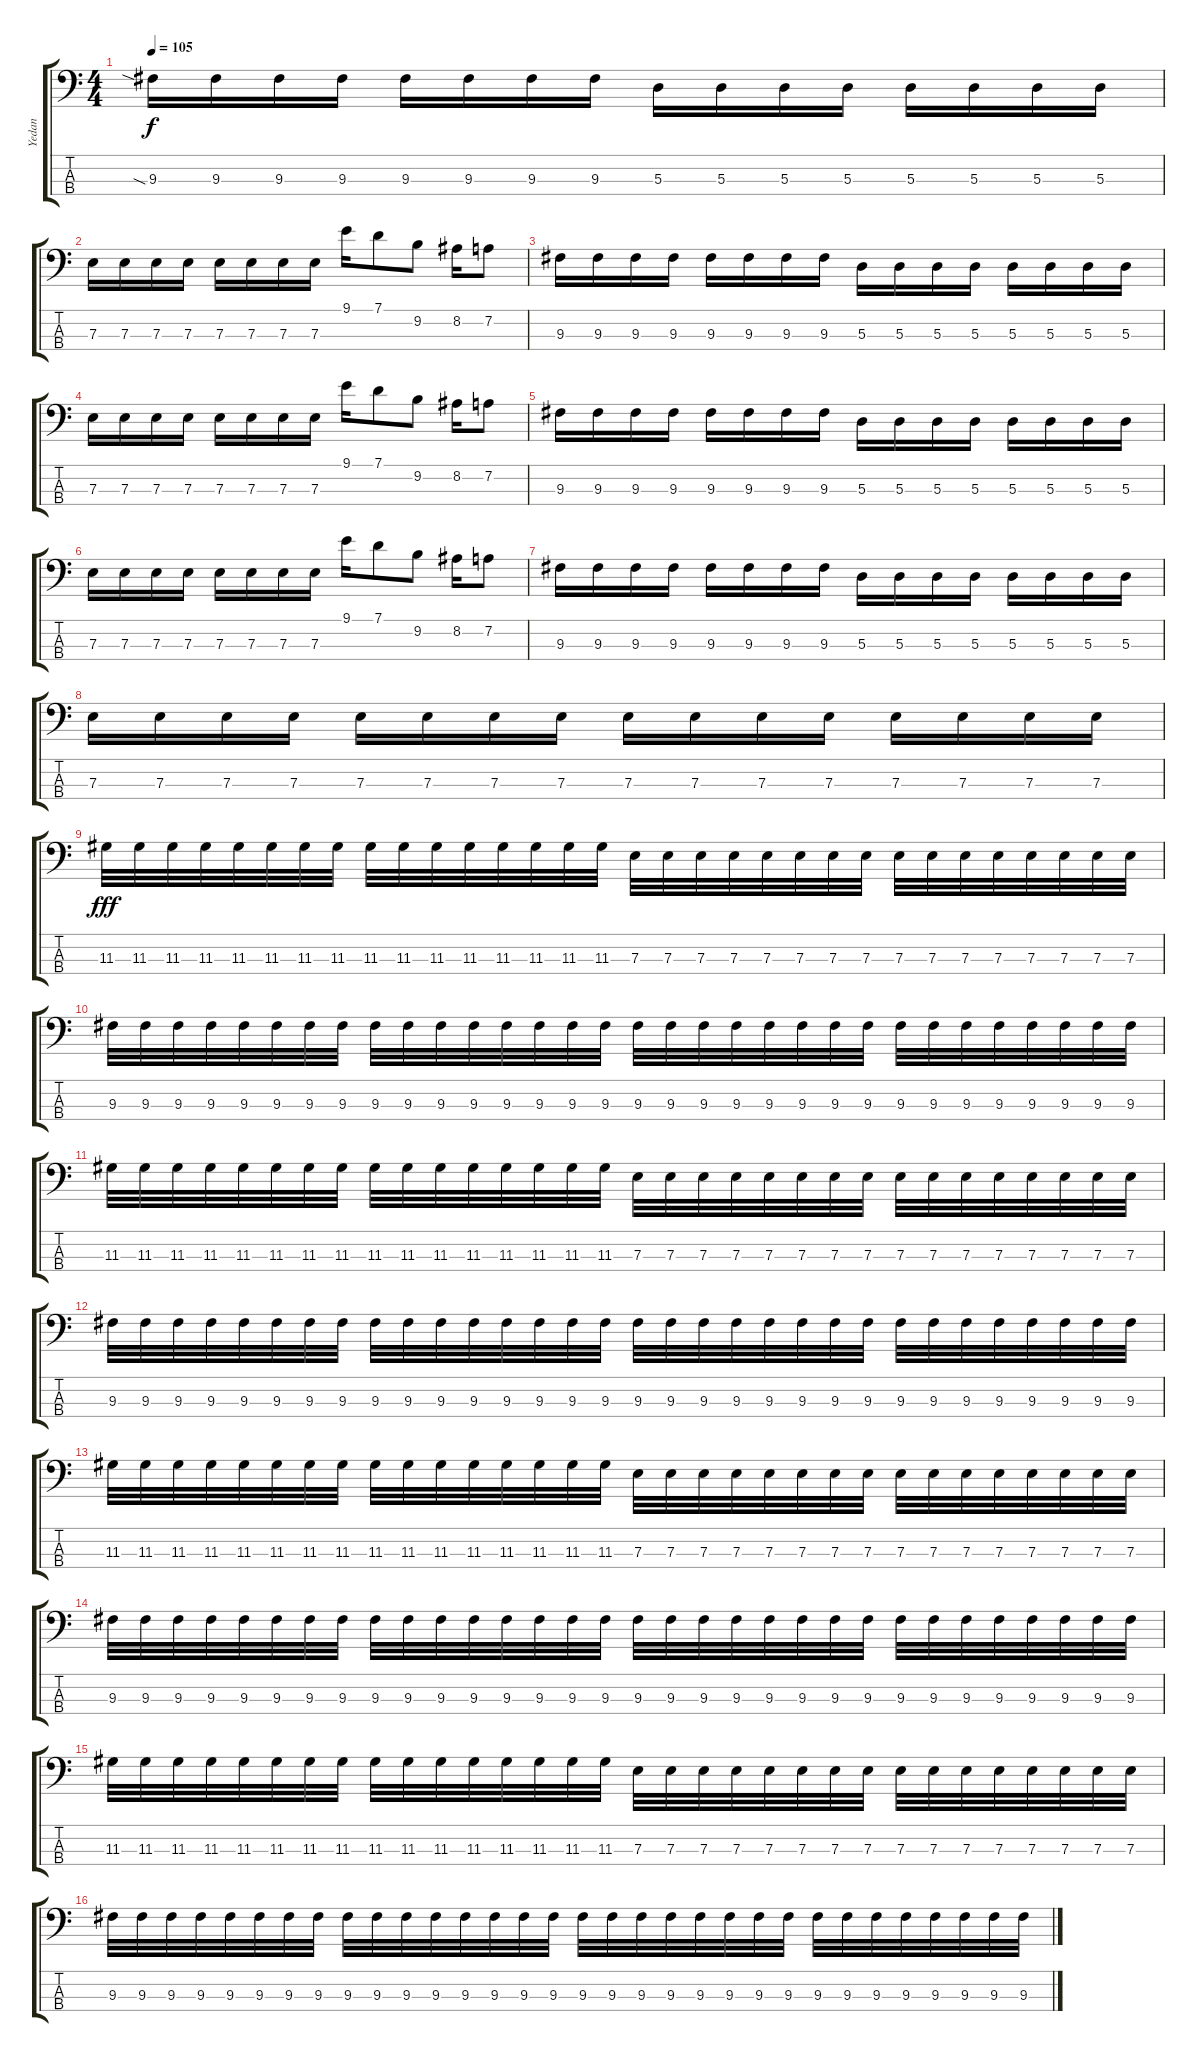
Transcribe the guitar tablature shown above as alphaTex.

\track ("Yedan" "Yedan") {instrument electricbassfinger}
\staff {score tabs}
\tuning (G2 D2 A1 E1) {hide}
\ts (4 4)
\tempo 105
\clef f4
\ks c
9.3{sia}.16{dy f} 9.3.16 9.3.16 9.3.16 9.3.16 9.3.16 9.3.16 9.3.16 5.3.16 5.3.16 5.3.16 5.3.16 5.3.16 5.3.16 5.3.16 5.3.16 |
7.3.16 7.3.16 7.3.16 7.3.16 7.3.16 7.3.16 7.3.16 7.3.16 9.1.16 7.1.8 9.2.8 8.2.16 7.2.8 |
9.3.16 9.3.16 9.3.16 9.3.16 9.3.16 9.3.16 9.3.16 9.3.16 5.3.16 5.3.16 5.3.16 5.3.16 5.3.16 5.3.16 5.3.16 5.3.16 |
7.3.16 7.3.16 7.3.16 7.3.16 7.3.16 7.3.16 7.3.16 7.3.16 9.1.16 7.1.8 9.2.8 8.2.16 7.2.8 |
9.3.16 9.3.16 9.3.16 9.3.16 9.3.16 9.3.16 9.3.16 9.3.16 5.3.16 5.3.16 5.3.16 5.3.16 5.3.16 5.3.16 5.3.16 5.3.16 |
7.3.16 7.3.16 7.3.16 7.3.16 7.3.16 7.3.16 7.3.16 7.3.16 9.1.16 7.1.8 9.2.8 8.2.16 7.2.8 |
9.3.16 9.3.16 9.3.16 9.3.16 9.3.16 9.3.16 9.3.16 9.3.16 5.3.16 5.3.16 5.3.16 5.3.16 5.3.16 5.3.16 5.3.16 5.3.16 |
7.3.16 7.3.16 7.3.16 7.3.16 7.3.16 7.3.16 7.3.16 7.3.16 7.3.16 7.3.16 7.3.16 7.3.16 7.3.16 7.3.16 7.3.16 7.3.16 |
11.3.32{dy fff volume 16} 11.3.32 11.3.32 11.3.32 11.3.32 11.3.32 11.3.32 11.3.32 11.3.32 11.3.32 11.3.32 11.3.32 11.3.32 11.3.32 11.3.32 11.3.32 7.3.32 7.3.32 7.3.32 7.3.32 7.3.32 7.3.32 7.3.32 7.3.32 7.3.32 7.3.32 7.3.32 7.3.32 7.3.32 7.3.32 7.3.32 7.3.32 |
9.3.32 9.3.32 9.3.32 9.3.32 9.3.32 9.3.32 9.3.32 9.3.32 9.3.32 9.3.32 9.3.32 9.3.32 9.3.32 9.3.32 9.3.32 9.3.32 9.3.32 9.3.32 9.3.32 9.3.32 9.3.32 9.3.32 9.3.32 9.3.32 9.3.32 9.3.32 9.3.32 9.3.32 9.3.32 9.3.32 9.3.32 9.3.32 |
11.3.32 11.3.32 11.3.32 11.3.32 11.3.32 11.3.32 11.3.32 11.3.32 11.3.32 11.3.32 11.3.32 11.3.32 11.3.32 11.3.32 11.3.32 11.3.32 7.3.32 7.3.32 7.3.32 7.3.32 7.3.32 7.3.32 7.3.32 7.3.32 7.3.32 7.3.32 7.3.32 7.3.32 7.3.32 7.3.32 7.3.32 7.3.32 |
9.3.32 9.3.32 9.3.32 9.3.32 9.3.32 9.3.32 9.3.32 9.3.32 9.3.32 9.3.32 9.3.32 9.3.32 9.3.32 9.3.32 9.3.32 9.3.32 9.3.32 9.3.32 9.3.32 9.3.32 9.3.32 9.3.32 9.3.32 9.3.32 9.3.32 9.3.32 9.3.32 9.3.32 9.3.32 9.3.32 9.3.32 9.3.32 |
11.3.32 11.3.32 11.3.32 11.3.32 11.3.32 11.3.32 11.3.32 11.3.32 11.3.32 11.3.32 11.3.32 11.3.32 11.3.32 11.3.32 11.3.32 11.3.32 7.3.32 7.3.32 7.3.32 7.3.32 7.3.32 7.3.32 7.3.32 7.3.32 7.3.32 7.3.32 7.3.32 7.3.32 7.3.32 7.3.32 7.3.32 7.3.32 |
9.3.32 9.3.32 9.3.32 9.3.32 9.3.32 9.3.32 9.3.32 9.3.32 9.3.32 9.3.32 9.3.32 9.3.32 9.3.32 9.3.32 9.3.32 9.3.32 9.3.32 9.3.32 9.3.32 9.3.32 9.3.32 9.3.32 9.3.32 9.3.32 9.3.32 9.3.32 9.3.32 9.3.32 9.3.32 9.3.32 9.3.32 9.3.32 |
11.3.32 11.3.32 11.3.32 11.3.32 11.3.32 11.3.32 11.3.32 11.3.32 11.3.32 11.3.32 11.3.32 11.3.32 11.3.32 11.3.32 11.3.32 11.3.32 7.3.32 7.3.32 7.3.32 7.3.32 7.3.32 7.3.32 7.3.32 7.3.32 7.3.32 7.3.32 7.3.32 7.3.32 7.3.32 7.3.32 7.3.32 7.3.32 |
9.3.32 9.3.32 9.3.32 9.3.32 9.3.32 9.3.32 9.3.32 9.3.32 9.3.32 9.3.32 9.3.32 9.3.32 9.3.32 9.3.32 9.3.32 9.3.32 9.3.32 9.3.32 9.3.32 9.3.32 9.3.32 9.3.32 9.3.32 9.3.32 9.3.32 9.3.32 9.3.32 9.3.32 9.3.32 9.3.32 9.3.32 9.3.32
